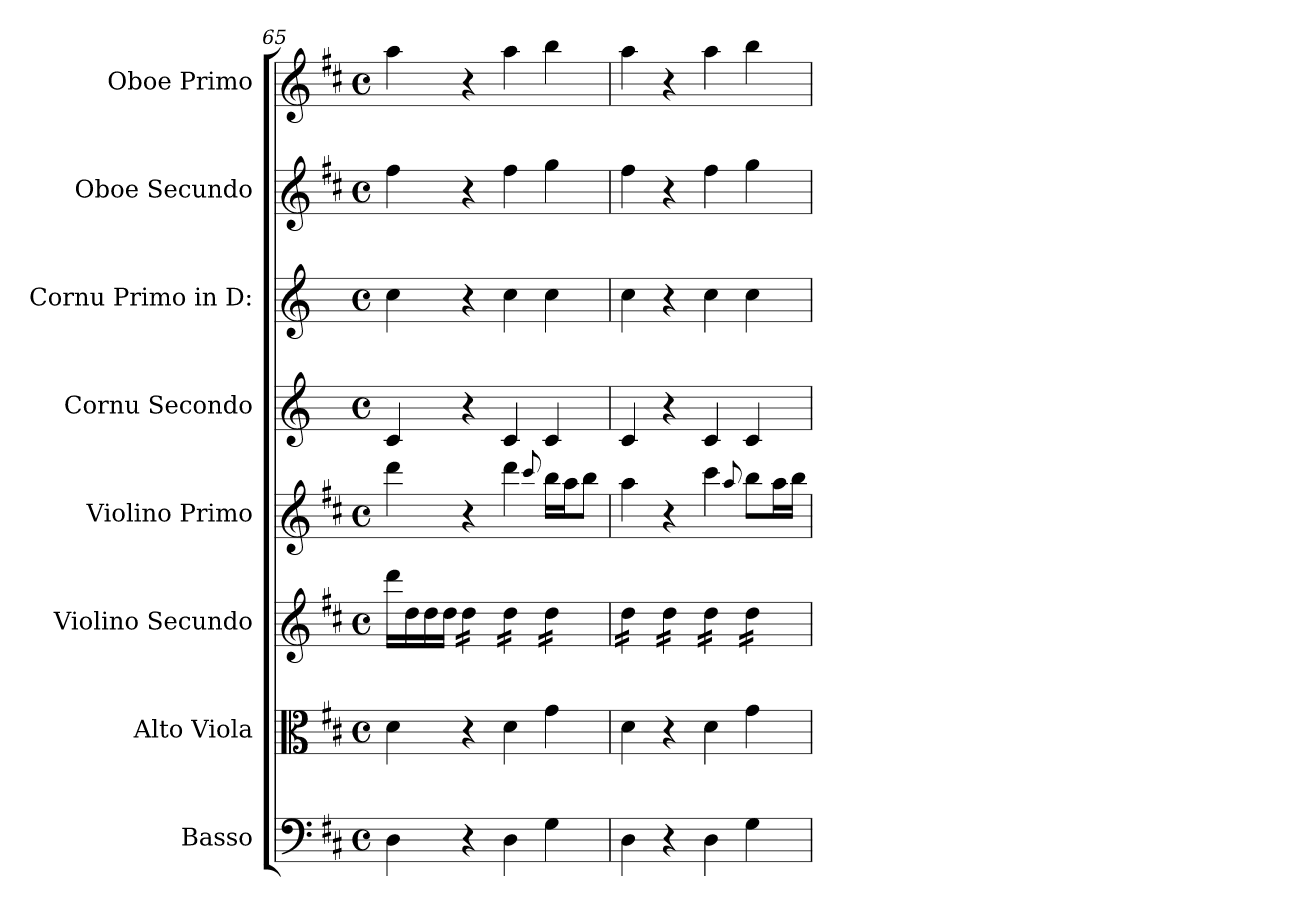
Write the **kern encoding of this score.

**kern	**kern	**kern	**kern	**kern	**kern	**kern	**kern
*part8	*part7	*part6	*part5	*part4	*part3	*part2	*part1
*staff8	*staff7	*staff6	*staff5	*staff4	*staff3	*staff2	*staff1
*I"Basso	*I"Alto Viola	*I"Violino Secundo	*I"Violino Primo	*I"Cornu Secondo	*I"Cornu Primo in D:	*I"Oboe Secundo	*I"Oboe Primo
*	*I'Vla	*	*I'Vn I	*	*I'Cor I	*	*I'Ob I
*clefF4	*clefC3	*clefG2	*clefG2	*clefG2	*clefG2	*clefG2	*clefG2
*	*	*	*	*ITrd-1c-2	*ITrd-1c-2	*	*
*k[f#c#]	*k[f#c#]	*k[f#c#]	*k[f#c#]	*k[f#c#]	*k[f#c#]	*k[f#c#]	*k[f#c#]
*D:	*D:	*D:	*D:	*D:	*D:	*D:	*D:
*M4/4	*M4/4	*M4/4	*M4/4	*M4/4	*M4/4	*M4/4	*M4/4
*met(c)	*met(c)	*met(c)	*met(c)	*met(c)	*met(c)	*met(c)	*met(c)
=65	=65	=65	=65	=65	=65	=65	=65
4D\	4d\	16ddd\LL	4ddd\	4d/	4dd\	4ff#\	4aa\
.	.	16dd\	.	.	.	.	.
.	.	16dd\	.	.	.	.	.
.	.	16dd\JJ	.	.	.	.	.
*	*	*tremolo	*	*	*	*	*
4r	4r	16dd\LL	4r	4r	4r	4r	4r
.	.	16dd\	.	.	.	.	.
.	.	16dd\	.	.	.	.	.
.	.	16dd\JJ	.	.	.	.	.
4D\	4d\	16dd\LL	4ddd\	4d/	4dd\	4ff#\	4aa\
.	.	16dd\	.	.	.	.	.
.	.	16dd\	.	.	.	.	.
.	.	16dd\JJ	.	.	.	.	.
.	.	.	8qqccc#/	.	.	.	.
4G\	4g\	16dd\LL	16bb\LL	4d/	4dd\	4gg\	4bb\
.	.	16dd\	16aa\J	.	.	.	.
.	.	16dd\	8bb\J	.	.	.	.
.	.	16dd\JJ	.	.	.	.	.
=66	=66	=66	=66	=66	=66	=66	=66
4D\	4d\	16dd\LL	4aa\	4d/	4dd\	4ff#\	4aa\
.	.	16dd\	.	.	.	.	.
.	.	16dd\	.	.	.	.	.
.	.	16dd\JJ	.	.	.	.	.
4r	4r	16dd\LL	4r	4r	4r	4r	4r
.	.	16dd\	.	.	.	.	.
.	.	16dd\	.	.	.	.	.
.	.	16dd\JJ	.	.	.	.	.
4D\	4d\	16dd\LL	4ccc#\	4d/	4dd\	4ff#\	4aa\
.	.	16dd\	.	.	.	.	.
.	.	16dd\	.	.	.	.	.
.	.	16dd\JJ	.	.	.	.	.
.	.	.	8qqaa/	.	.	.	.
4G\	4g\	16dd\LL	8bb\L	4d/	4dd\	4gg\	4bb\
.	.	16dd\	.	.	.	.	.
.	.	16dd\	16aa\L	.	.	.	.
.	.	16dd\JJ	16bb\JJ	.	.	.	.
*	*	*Xtremolo	*	*	*	*	*
=	=	=	=	=	=	=	=
*-	*-	*-	*-	*-	*-	*-	*-
